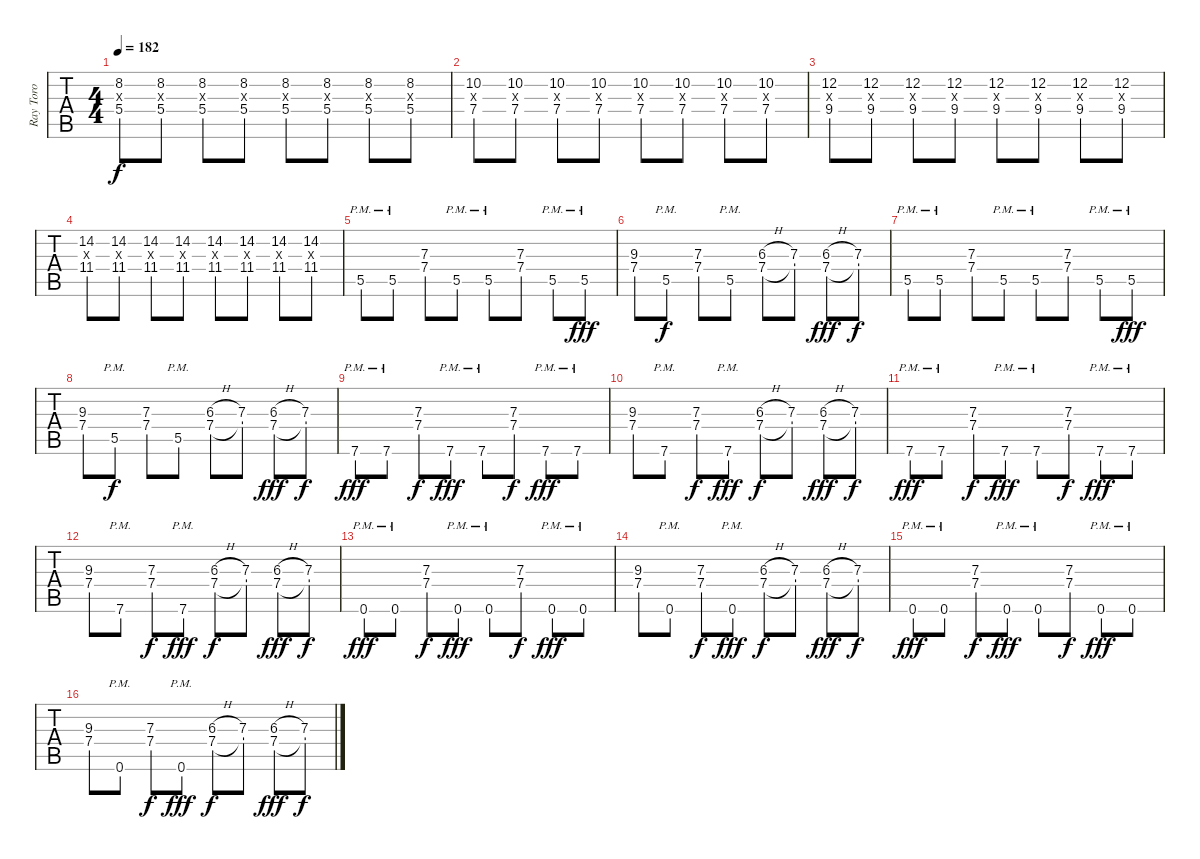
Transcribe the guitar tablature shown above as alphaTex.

\track ("Ray Toro" "Ray Toro") {instrument distortionguitar}
\staff {tabs}
\tuning (E4 B3 G3 D3 A2 E2) {hide}
\ts (4 4)
\tempo 182
\clef g2
\ks c
(8.2 5.3{x} 5.4).8{dy f} (8.2 5.3{x} 5.4).8 (8.2 5.3{x} 5.4).8 (8.2 5.3{x} 5.4).8 (8.2 5.3{x} 5.4).8 (8.2 5.3{x} 5.4).8 (8.2 5.3{x} 5.4).8 (8.2 5.3{x} 5.4).8 |
(10.2 7.3{x} 7.4).8 (10.2 7.3{x} 7.4).8 (10.2 7.3{x} 7.4).8 (10.2 7.3{x} 7.4).8 (10.2 7.3{x} 7.4).8 (10.2 7.3{x} 7.4).8 (10.2 7.3{x} 7.4).8 (10.2 7.3{x} 7.4).8 |
(12.2 9.3{x} 9.4).8 (12.2 9.3{x} 9.4).8 (12.2 9.3{x} 9.4).8 (12.2 9.3{x} 9.4).8 (12.2 9.3{x} 9.4).8 (12.2 9.3{x} 9.4).8 (12.2 9.3{x} 9.4).8 (12.2 9.3{x} 9.4).8 |
(14.2 11.3{x} 11.4).8 (14.2 11.3{x} 11.4).8 (14.2 11.3{x} 11.4).8 (14.2 11.3{x} 11.4).8 (14.2 11.3{x} 11.4).8 (14.2 11.3{x} 11.4).8 (14.2 11.3{x} 11.4).8 (14.2 11.3{x} 11.4).8 |
5.5{pm}.8 5.5{pm}.8 (7.3 7.4).8 5.5{pm}.8 5.5{pm}.8 (7.3 7.4).8 5.5{pm}.8 5.5{pm}.8{dy fff} |
(9.3 7.4).8 5.5{pm}.8{dy f} (7.3 7.4).8 5.5{pm}.8 (6.3{h} 7.4).8 (7.3 7.4{t}).8 (6.3{h} 7.4).8{dy fff} (7.3 7.4{t}).8{dy f} |
5.5{pm}.8 5.5{pm}.8 (7.3 7.4).8 5.5{pm}.8 5.5{pm}.8 (7.3 7.4).8 5.5{pm}.8 5.5{pm}.8{dy fff} |
(9.3 7.4).8 5.5{pm}.8{dy f} (7.3 7.4).8 5.5{pm}.8 (6.3{h} 7.4).8 (7.3 7.4{t}).8 (6.3{h} 7.4).8{dy fff} (7.3 7.4{t}).8{dy f} |
7.6{pm}.8{dy fff} 7.6{pm}.8 (7.3 7.4).8{dy f} 7.6{pm}.8{dy fff} 7.6{pm}.8 (7.3 7.4).8{dy f} 7.6{pm}.8{dy fff} 7.6{pm}.8 |
(9.3 7.4).8 7.6{pm}.8 (7.3 7.4).8{dy f} 7.6{pm}.8{dy fff} (6.3{h} 7.4).8{dy f} (7.3 7.4{t}).8 (6.3{h} 7.4).8{dy fff} (7.3 7.4{t}).8{dy f} |
7.6{pm}.8{dy fff} 7.6{pm}.8 (7.3 7.4).8{dy f} 7.6{pm}.8{dy fff} 7.6{pm}.8 (7.3 7.4).8{dy f} 7.6{pm}.8{dy fff} 7.6{pm}.8 |
(9.3 7.4).8 7.6{pm}.8 (7.3 7.4).8{dy f} 7.6{pm}.8{dy fff} (6.3{h} 7.4).8{dy f} (7.3 7.4{t}).8 (6.3{h} 7.4).8{dy fff} (7.3 7.4{t}).8{dy f} |
0.6{pm}.8{dy fff} 0.6{pm}.8 (7.3 7.4).8{dy f} 0.6{pm}.8{dy fff} 0.6{pm}.8 (7.3 7.4).8{dy f} 0.6{pm}.8{dy fff} 0.6{pm}.8 |
(9.3 7.4).8 0.6{pm}.8 (7.3 7.4).8{dy f} 0.6{pm}.8{dy fff} (6.3{h} 7.4).8{dy f} (7.3 7.4{t}).8 (6.3{h} 7.4).8{dy fff} (7.3 7.4{t}).8{dy f} |
0.6{pm}.8{dy fff} 0.6{pm}.8 (7.3 7.4).8{dy f} 0.6{pm}.8{dy fff} 0.6{pm}.8 (7.3 7.4).8{dy f} 0.6{pm}.8{dy fff} 0.6{pm}.8 |
(9.3 7.4).8 0.6{pm}.8 (7.3 7.4).8{dy f} 0.6{pm}.8{dy fff} (6.3{h} 7.4).8{dy f} (7.3 7.4{t}).8 (6.3{h} 7.4).8{dy fff} (7.3 7.4{t}).8{dy f}
